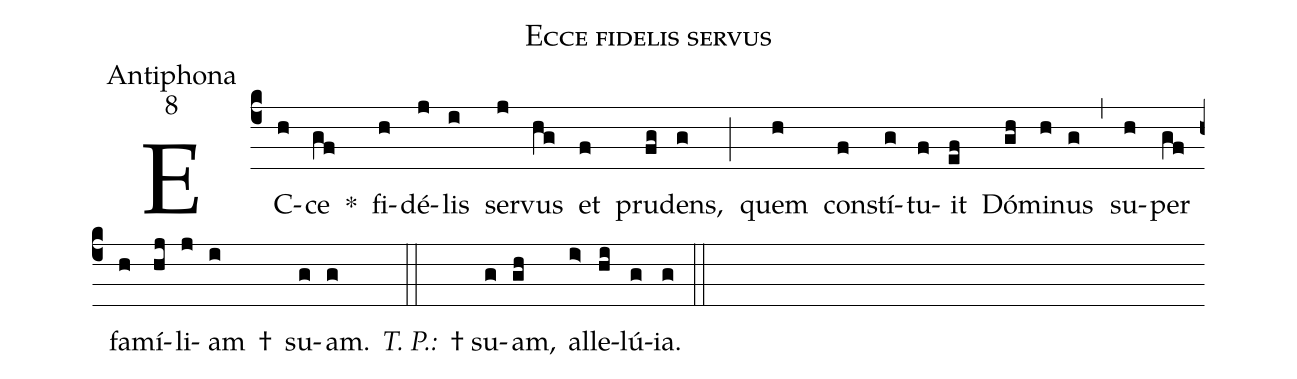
name:Ecce fidelis servus;
office-part:Antiphona;
mode:8;
%%
(c4) EC(h)ce(gf) *() fi(h)dé(j)lis(i) ser(j)vus(hg) et(f) pru(fg)dens,(g) (;) quem(h) con(f)stí(g)tu(f)it(ef) Dó(gh)mi(h)nus(g) (,) su(h)per(gf) fa(h)mí(hj)li(j)am(i) †() su(g)am.(g) <i>T. P.:</i>(::) † su(g)am,(gh) al(i>)le(hi)lú(g)ia.(g) (::)
